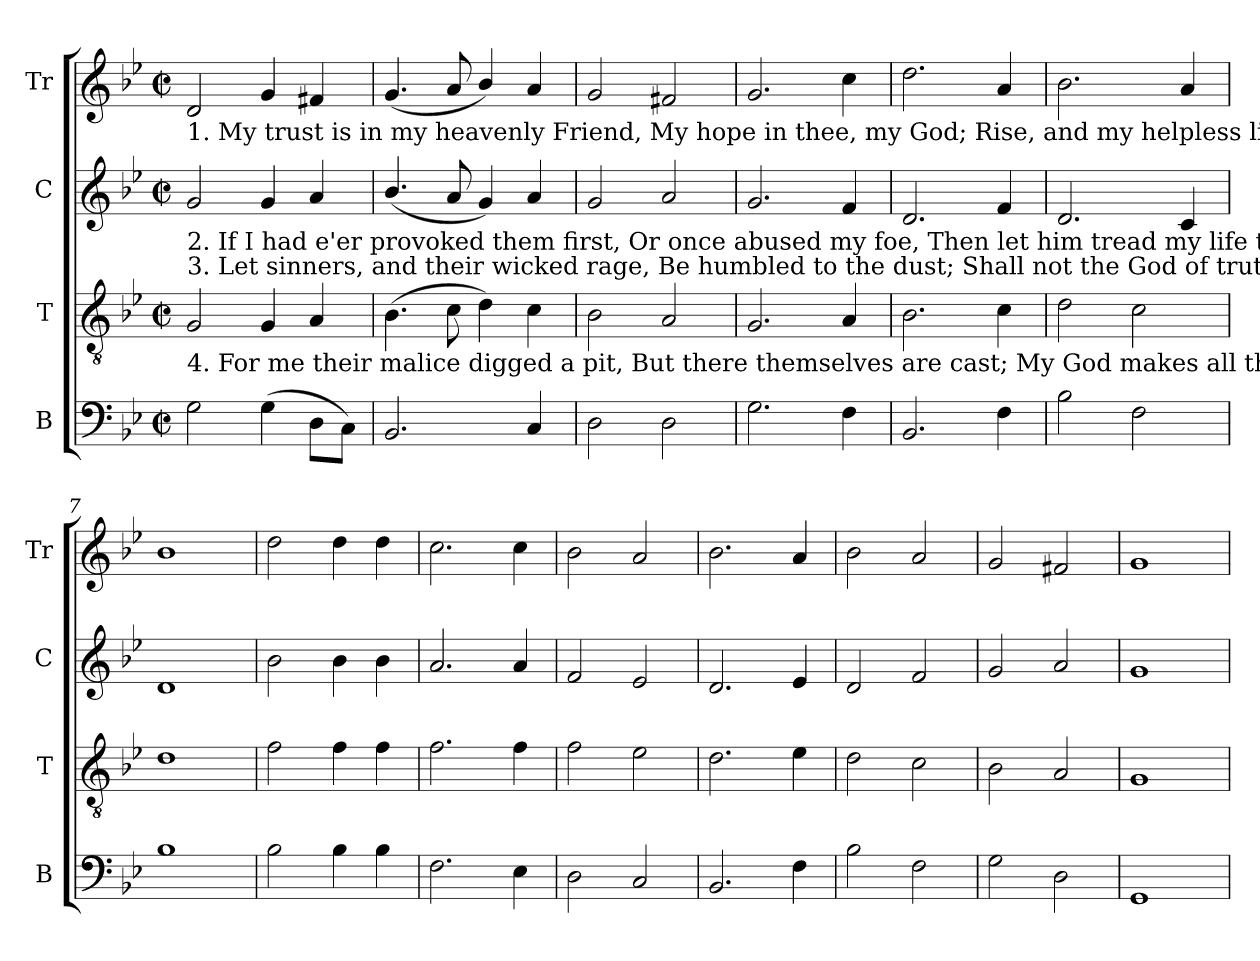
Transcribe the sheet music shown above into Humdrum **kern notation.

**kern	**kern	**kern	**kern
*part4	*part3	*part2	*part1
*staff4	*staff3	*staff2	*staff1
*I"B	*I"T	*I"C	*I"Tr
*I'B	*I'T	*I'C	*I'Tr
*clefF4	*clefGv2	*clefG2	*clefG2
*k[b-e-]	*k[b-e-]	*k[b-e-]	*k[b-e-]
*M2/2	*M2/2	*M2/2	*M2/2
*met(c|)	*met(c|)	*met(c|)	*met(c|)
*MM130	*MM130	*MM130	*MM130
=1	=1	=1	=1
!	!	!	!LO:TX:b:t=1. My trust  is  in  my  heavenly Friend, My hope  in thee, my God; Rise, and my helpless life defend From those that seek my blood.
!	!	!LO:TX:b:t=2.  If    I      had     e'er  provoked  them  first, Or  once  abused  my  foe,  Then let him tread my life to dust, And lay mine honor low.	!
!	!	!LO:TX:b:t=3. Let   sinners,     and       their   wicked rage, Be  humbled  to  the  dust; Shall not the God of truth engage  To   vindicate  the   just?	!
!	!LO:TX:b:t=4. For me their malice digged  a pit, But there themselves are cast; My God makes all their mischief light On their own heads at last.	!	!
2G\	2G/	2g/	2d/
(>4G\	4G/	4g/	4g/
8D\L	4A/	4a/	4f#X/
8C\J)	.	.	.
=2	=2	=2	=2
2.BB-/	(>4.B-\	(<4.b-/	(<4.g/
.	8c\	8a/	8a/
.	4d\)	4g/)	4b-/)
4C/	4c\	4a/	4a/
=3	=3	=3	=3
2D\	2B-\	2g/	2g/
2D\	2A/	2a/	2f#X/
=4	=4	=4	=4
2.G\	2.G/	2.g/	2.g/
4F\	4A/	4f/	4cc\
=5	=5	=5	=5
2.BB-/	2.B-\	2.d/	2.dd\
4F\	4c\	4f/	4a/
=6	=6	=6	=6
2B-\	2d\	2.d/	2.b-\
2F\	2c\	.	.
.	.	4c/	4a/
=7	=7	=7	=7
1B-	1d	1d	1b-
=8	=8	=8	=8
2B-\	2f\	2b-\	2dd\
4B-\	4f\	4b-\	4dd\
4B-\	4f\	4b-\	4dd\
=9	=9	=9	=9
2.F\	2.f\	2.a/	2.cc\
4E-\	4f\	4a/	4cc\
=10	=10	=10	=10
2D\	2f\	2f/	2b-\
2C/	2e-\	2e-/	2a/
=11	=11	=11	=11
2.BB-/	2.d\	2.d/	2.b-\
4F\	4e-\	4e-/	4a/
=12	=12	=12	=12
2B-\	2d\	2d/	2b-\
2F\	2c\	2f/	2a/
=13	=13	=13	=13
2G\	2B-\	2g/	2g/
2D\	2A/	2a/	2f#X/
=14	=14	=14	=14
1GG	1G	1g	1g
=	=	=	=
*-	*-	*-	*-
